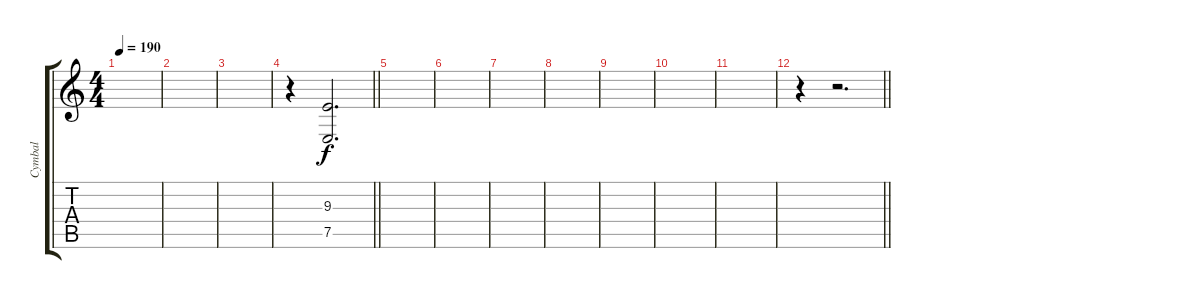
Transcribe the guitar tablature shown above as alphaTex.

\track ("Cymbal" "Cymbal") {instrument reversecymbal}
\staff {score tabs}
\tuning (E4 B3 G3 D3 A2 E2) {hide}
\ts (4 4)
\tempo 190
\clef g2
\ks c
|
|
|
\barLineRight lightlight
r.4 (9.3 7.5).2{d} |
|
|
|
|
|
|
|
\barLineRight lightlight
r.4 r.2{d}
